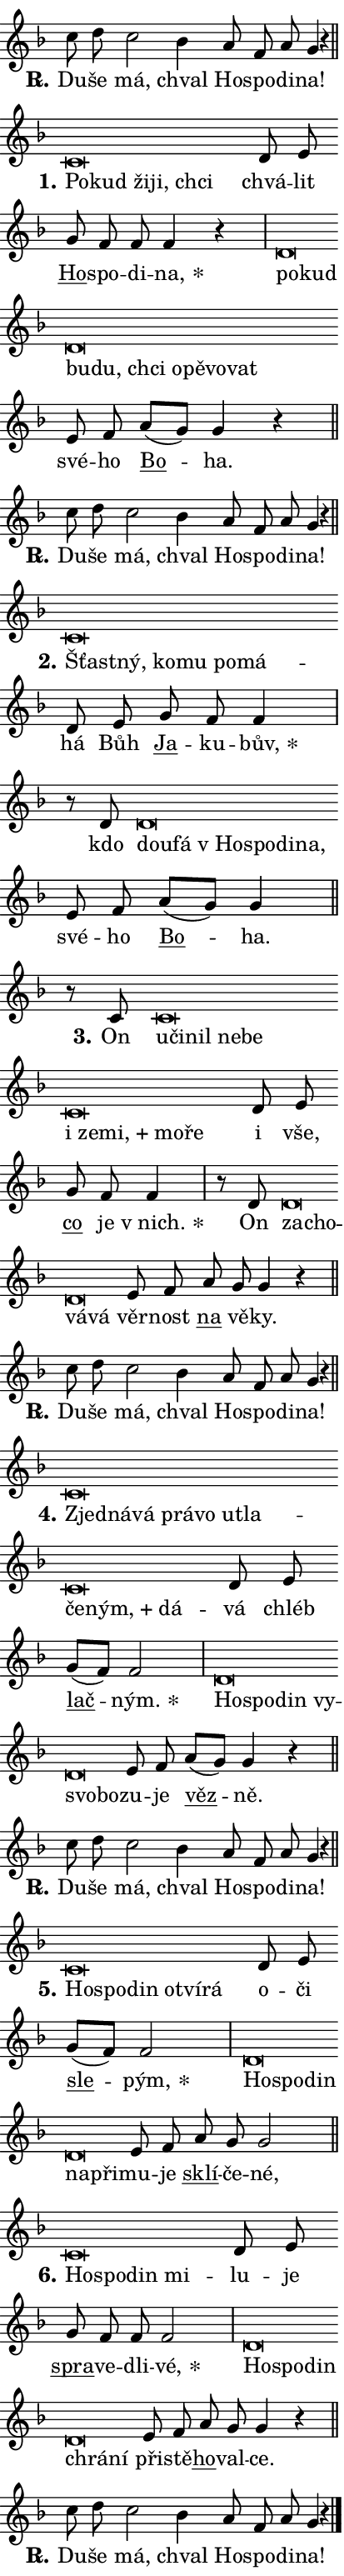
\version "2.24.0"
\header { tagline = "" }
\paper {
  indent = 0\cm
  top-margin = 0\cm
  right-margin = 0.13\cm % to fit lyric hyphens
  bottom-margin = 0\cm
  left-margin = 0\cm
  paper-width = 7\cm
  page-breaking = #ly:one-page-breaking
  system-system-spacing.basic-distance = #11
  score-system-spacing.basic-distance = #11
  ragged-last = ##f
}


%% Author: Thomas Morley
%% https://lists.gnu.org/archive/html/lilypond-user/2020-05/msg00002.html
#(define (line-position grob)
"Returns position of @var[grob} in current system:
   @code{'start}, if at first time-step
   @code{'end}, if at last time-step
   @code{'middle} otherwise
"
  (let* ((col (ly:item-get-column grob))
         (ln (ly:grob-object col 'left-neighbor))
         (rn (ly:grob-object col 'right-neighbor))
         (col-to-check-left (if (ly:grob? ln) ln col))
         (col-to-check-right (if (ly:grob? rn) rn col))
         (break-dir-left
           (and
             (ly:grob-property col-to-check-left 'non-musical #f)
             (ly:item-break-dir col-to-check-left)))
         (break-dir-right
           (and
             (ly:grob-property col-to-check-right 'non-musical #f)
             (ly:item-break-dir col-to-check-right))))
        (cond ((eqv? 1 break-dir-left) 'start)
              ((eqv? -1 break-dir-right) 'end)
              (else 'middle))))

#(define (tranparent-at-line-position vctor)
  (lambda (grob)
  "Relying on @code{line-position} select the relevant enry from @var{vctor}.
Used to determine transparency,"
    (case (line-position grob)
      ((end) (not (vector-ref vctor 0)))
      ((middle) (not (vector-ref vctor 1)))
      ((start) (not (vector-ref vctor 2))))))

noteHeadBreakVisibility =
#(define-music-function (break-visibility)(vector?)
"Makes @code{NoteHead}s transparent relying on @var{break-visibility}"
#{
  \override NoteHead.transparent =
    #(tranparent-at-line-position break-visibility)
#})

#(define delete-ledgers-for-transparent-note-heads
  (lambda (grob)
    "Reads whether a @code{NoteHead} is transparent.
If so this @code{NoteHead} is removed from @code{'note-heads} from
@var{grob}, which is supposed to be @code{LedgerLineSpanner}.
As a result ledgers are not printed for this @code{NoteHead}"
    (let* ((nhds-array (ly:grob-object grob 'note-heads))
           (nhds-list
             (if (ly:grob-array? nhds-array)
                 (ly:grob-array->list nhds-array)
                 '()))
           ;; Relies on the transparent-property being done before
           ;; Staff.LedgerLineSpanner.after-line-breaking is executed.
           ;; This is fragile ...
           (to-keep
             (remove
               (lambda (nhd)
                 (ly:grob-property nhd 'transparent #f))
               nhds-list)))
      ;; TODO find a better method to iterate over grob-arrays, similiar
      ;; to filter/remove etc for lists
      ;; For now rebuilt from scratch
      (set! (ly:grob-object grob 'note-heads)  '())
      (for-each
        (lambda (nhd)
          (ly:pointer-group-interface::add-grob grob 'note-heads nhd))
        to-keep))))

squashNotes = {
  \override NoteHead.X-extent = #'(-0.2 . 0.2)
  \override NoteHead.Y-extent = #'(-0.75 . 0)
  \override NoteHead.stencil =
    #(lambda (grob)
       (let ((pos (ly:grob-property grob 'staff-position)))
         (begin
           (if (< pos -7) (display "ERROR: Lower brevis then expected\n") (display ""))
           (if (<= pos -6) ly:text-interface::print ly:note-head::print))))
}
unSquashNotes = {
  \revert NoteHead.X-extent
  \revert NoteHead.Y-extent
  \revert NoteHead.stencil
}

hideNotes = \noteHeadBreakVisibility #begin-of-line-visible
unHideNotes = \noteHeadBreakVisibility #all-visible

% work-around for resetting accidentals
% https://lilypond.org/doc/v2.23/Documentation/notation/displaying-rhythms#unmetered-music
cadenzaMeasure = {
  \cadenzaOff
  \partial 1024 s1024
  \cadenzaOn
}

#(define-markup-command (accent layout props text) (markup?)
  "Underline accented syllable"
  (interpret-markup layout props
    #{\markup \override #'(offset . 4.3) \underline { #text }#}))

responsum = \markup \concat {
  "R" \hspace #-1.05 \path #0.1 #'((moveto 0 0.07) (lineto 0.9 0.8)) \hspace #0.05 "."
}

spaceSize = #0.6828661417322834 % exact space size for TeX Gyre Schola

\layout {
  \context {
    \Staff
    \remove "Time_signature_engraver"
    \override LedgerLineSpanner.after-line-breaking = #delete-ledgers-for-transparent-note-heads
  }
  \context {
    \Lyrics {
      \override LyricSpace.minimum-distance = \spaceSize
      \override LyricText.font-name = #"TeX Gyre Schola"
      \override LyricText.font-size = 1
      \override StanzaNumber.font-name = #"TeX Gyre Schola Bold"
      \override StanzaNumber.font-size = 1
    }
  }
  \context {
    \Score 
    \override NoteHead.text =
      #(lambda (grob) 
        (let ((pos (ly:grob-property grob 'staff-position)))
          #{\markup {
            \combine
              \halign #-0.55 \raise #(if (= pos -6) 0 0.5) \override #'(thickness . 2) \draw-line #'(3.2 . 0)
              \musicglyph "noteheads.sM1"
          }#}))
  }
}

% magnetic-lyrics.ily
%
%   written by
%     Jean Abou Samra <jean@abou-samra.fr>
%     Werner Lemberg <wl@gnu.org>
%
%   adapted by
%     Jiri Hon <jiri.hon@gmail.com>
%
% Version 2022-Apr-15

% https://www.mail-archive.com/lilypond-user@gnu.org/msg149350.html

#(define (Left_hyphen_pointer_engraver context)
   "Collect syllable-hyphen-syllable occurrences in lyrics and store
them in properties.  This engraver only looks to the left.  For
example, if the lyrics input is @code{foo -- bar}, it does the
following.

@itemize @bullet
@item
Set the @code{text} property of the @code{LyricHyphen} grob between
@q{foo} and @q{bar} to @code{foo}.

@item
Set the @code{left-hyphen} property of the @code{LyricText} grob with
text @q{foo} to the @code{LyricHyphen} grob between @q{foo} and
@q{bar}.
@end itemize

Use this auxiliary engraver in combination with the
@code{lyric-@/text::@/apply-@/magnetic-@/offset!} hook."
   (let ((hyphen #f)
         (text #f))
     (make-engraver
      (acknowledgers
       ((lyric-syllable-interface engraver grob source-engraver)
        (set! text grob)))
      (end-acknowledgers
       ((lyric-hyphen-interface engraver grob source-engraver)
        ;(when (not (grob::has-interface grob 'lyric-space-interface))
          (set! hyphen grob)));)
      ((stop-translation-timestep engraver)
       (when (and text hyphen)
         (ly:grob-set-object! text 'left-hyphen hyphen))
       (set! text #f)
       (set! hyphen #f)))))

#(define (lyric-text::apply-magnetic-offset! grob)
   "If the space between two syllables is less than the value in
property @code{LyricText@/.details@/.squash-threshold}, move the right
syllable to the left so that it gets concatenated with the left
syllable.

Use this function as a hook for
@code{LyricText@/.after-@/line-@/breaking} if the
@code{Left_@/hyphen_@/pointer_@/engraver} is active."
   (let ((hyphen (ly:grob-object grob 'left-hyphen #f)))
     (when hyphen
       (let ((left-text (ly:spanner-bound hyphen LEFT)))
         (when (grob::has-interface left-text 'lyric-syllable-interface)
           (let* ((common (ly:grob-common-refpoint grob left-text X))
                  (this-x-ext (ly:grob-extent grob common X))
                  (left-x-ext
                   (begin
                     ;; Trigger magnetism for left-text.
                     (ly:grob-property left-text 'after-line-breaking)
                     (ly:grob-extent left-text common X)))
                  ;; `delta` is the gap width between two syllables.
                  (delta (- (interval-start this-x-ext)
                            (interval-end left-x-ext)))
                  (details (ly:grob-property grob 'details))
                  (threshold (assoc-get 'squash-threshold details 0.2)))
             (when (< delta threshold)
               (let* (;; We have to manipulate the input text so that
                      ;; ligatures crossing syllable boundaries are not
                      ;; disabled.  For languages based on the Latin
                      ;; script this is essentially a beautification.
                      ;; However, for non-Western scripts it can be a
                      ;; necessity.
                      (lt (ly:grob-property left-text 'text))
                      (rt (ly:grob-property grob 'text))
                      (is-space (grob::has-interface hyphen 'lyric-space-interface))
                      (space (if is-space " " ""))
                      (extra-delta (if is-space spaceSize 0))
                      ;; Append new syllable.
                      (ltrt-space (if (and (string? lt) (string? rt))
                                (string-append lt space rt)
                                (make-concat-markup (list lt space rt))))
                      ;; Right-align `ltrt` to the right side.
                      (ltrt-space-markup (grob-interpret-markup
                               grob
                               (make-translate-markup
                                (cons (interval-length this-x-ext) 0)
                                (make-right-align-markup ltrt-space)))))
                 (begin
                   ;; Don't print `left-text`.
                   (ly:grob-set-property! left-text 'stencil #f)
                   ;; Set text and stencil (which holds all collected
                   ;; syllables so far) and shift it to the left.
                   (ly:grob-set-property! grob 'text ltrt-space)
                   (ly:grob-set-property! grob 'stencil ltrt-space-markup)
                   (ly:grob-translate-axis! grob (- (- delta extra-delta)) X))))))))))


#(define (lyric-hyphen::displace-bounds-first grob)
   ;; Make very sure this callback isn't triggered too early.
   (let ((left (ly:spanner-bound grob LEFT))
         (right (ly:spanner-bound grob RIGHT)))
     (ly:grob-property left 'after-line-breaking)
     (ly:grob-property right 'after-line-breaking)
     (ly:lyric-hyphen::print grob)))

squashThreshold = #0.4

\layout {
  \context {
    \Lyrics
    \consists #Left_hyphen_pointer_engraver
    \override LyricText.after-line-breaking =
      #lyric-text::apply-magnetic-offset!
    \override LyricHyphen.stencil = #lyric-hyphen::displace-bounds-first
    \override LyricText.details.squash-threshold = \squashThreshold
    \override LyricHyphen.minimum-distance = 0
    \override LyricHyphen.minimum-length = \squashThreshold
  }
}

squashText = \override LyricText.details.squash-threshold = 9999
unSquashText = \override LyricText.details.squash-threshold = \squashThreshold

leftText = \override LyricText.self-alignment-X = #LEFT
unLeftText = \revert LyricText.self-alignment-X

starOffset = #(lambda (grob) 
                (let ((x_offset (ly:self-alignment-interface::aligned-on-x-parent grob)))
                  (if (= x_offset 0) 0 (+ x_offset 1.2))))

star = #(define-music-function (syllable)(string?)
"Append star separator at the end of a syllable"
#{
  \once \override LyricText.X-offset = #starOffset
  \lyricmode { \markup {
    #syllable
    \override #'((font-name . "TeX Gyre Schola Bold")) \hspace #0.2 \lower #0.65 \larger "*"
  } }
#})

starAccent = #(define-music-function (syllable)(string?)
"Append star separator at the end of a syllable and make accent"
#{
  \once \override LyricText.X-offset = #starOffset
  \lyricmode { \markup {
    \accent #syllable
    \override #'((font-name . "TeX Gyre Schola Bold")) \hspace #0.2 \lower #0.65 \larger "*"
  } }
#})

breath = #(define-music-function (syllable)(string?)
"Append breathing indicator at the end of a syllable"
#{
  \lyricmode { \markup { #syllable "+" } }
#})

optionalBreath = #(define-music-function (syllable)(string?)
"Append optional breathing indicator at the end of a syllable"
#{
  \lyricmode { \markup { #syllable "(+)" } }
#})


\score {
    <<
        \new Voice = "melody" { \cadenzaOn \key f \major \relative { c''8 d c2 bes4 a8 f a g4 r \cadenzaMeasure \bar "||" \break } }
        \new Lyrics \lyricsto "melody" { \lyricmode { \set stanza = \responsum
Du -- še má, chval Ho -- spo -- di -- na! } }
    >>
    \layout {}
}

\score {
    <<
        \new Voice = "melody" { \cadenzaOn \key f \major \relative { \squashNotes c'\breve*1/16 \hideNotes \breve*1/16 \bar "" \breve*1/16 \bar "" \breve*1/16 \breve*1/16 \bar "" \unHideNotes \unSquashNotes d8 e \bar "" g f f f4 r \cadenzaMeasure \bar "|" \squashNotes d\breve*1/16 \hideNotes \breve*1/16 \bar "" \breve*1/16 \bar "" \breve*1/16 \bar "" \breve*1/16 \bar "" \breve*1/16 \bar "" \breve*1/16 \bar "" \breve*1/16 \breve*1/16 \bar "" \unHideNotes \unSquashNotes e8 f \bar "" a[( g)] g4 r \cadenzaMeasure \bar "||" \break } }
        \new Lyrics \lyricsto "melody" { \lyricmode { \set stanza = "1."
\leftText Po -- \squashText kud ži -- ji, chci \unLeftText \unSquashText chvá -- lit \markup \accent Ho -- spo -- di -- \star na, \leftText po -- \squashText kud bu -- du, chci o -- pě -- vo -- vat \unLeftText \unSquashText své -- ho \markup \accent Bo -- ha. } }
    >>
    \layout {}
}

\score {
    <<
        \new Voice = "melody" { \cadenzaOn \key f \major \relative { c''8 d c2 bes4 a8 f a g4 r \cadenzaMeasure \bar "||" \break } }
        \new Lyrics \lyricsto "melody" { \lyricmode { \set stanza = \responsum
Du -- še má, chval Ho -- spo -- di -- na! } }
    >>
    \layout {}
}

\score {
    <<
        \new Voice = "melody" { \cadenzaOn \key f \major \relative { \squashNotes c'\breve*1/16 \hideNotes \breve*1/16 \bar "" \breve*1/16 \bar "" \breve*1/16 \bar "" \breve*1/16 \breve*1/16 \bar "" \unHideNotes \unSquashNotes d8 e \bar "" g f f4 \cadenzaMeasure \bar "|" r8 d8 \squashNotes d\breve*1/16 \hideNotes \breve*1/16 \bar "" \breve*1/16 \bar "" \breve*1/16 \bar "" \breve*1/16 \breve*1/16 \bar "" \unHideNotes \unSquashNotes e8 f \bar "" a[( g)] g4 \cadenzaMeasure \bar "||" \break } }
        \new Lyrics \lyricsto "melody" { \lyricmode { \set stanza = "2."
\leftText Šťast -- \squashText ný, ko -- mu po -- má -- \unLeftText \unSquashText há Bůh \markup \accent Ja -- ku -- \star bův, kdo \leftText dou -- \squashText fá "v Ho" -- spo -- di -- na, \unLeftText \unSquashText své -- ho \markup \accent Bo -- ha. } }
    >>
    \layout {}
}

\score {
    <<
        \new Voice = "melody" { \cadenzaOn \key f \major \relative { r8 c'8 \squashNotes c\breve*1/16 \hideNotes \breve*1/16 \bar "" \breve*1/16 \bar "" \breve*1/16 \bar "" \breve*1/16 \bar "" \breve*1/16 \bar "" \breve*1/16 \bar "" \breve*1/16 \bar "" \breve*1/16 \breve*1/16 \bar "" \unHideNotes \unSquashNotes d8 e \bar "" g f f4 \cadenzaMeasure \bar "|" r8 d8 \squashNotes d\breve*1/16 \hideNotes \breve*1/16 \bar "" \breve*1/16 \breve*1/16 \bar "" \unHideNotes \unSquashNotes e8 f \bar "" a g g4 r \cadenzaMeasure \bar "||" \break } }
        \new Lyrics \lyricsto "melody" { \lyricmode { \set stanza = "3."
On \leftText u -- \squashText či -- nil ne -- be i ze -- \breath "mi," mo -- ře \unLeftText \unSquashText i vše, \markup \accent co je \star "v nich." On \leftText za -- \squashText cho -- vá -- vá \unLeftText \unSquashText věr -- nost \markup \accent na vě -- ky. } }
    >>
    \layout {}
}

\score {
    <<
        \new Voice = "melody" { \cadenzaOn \key f \major \relative { c''8 d c2 bes4 a8 f a g4 r \cadenzaMeasure \bar "||" \break } }
        \new Lyrics \lyricsto "melody" { \lyricmode { \set stanza = \responsum
Du -- še má, chval Ho -- spo -- di -- na! } }
    >>
    \layout {}
}

\score {
    <<
        \new Voice = "melody" { \cadenzaOn \key f \major \relative { \squashNotes c'\breve*1/16 \hideNotes \breve*1/16 \bar "" \breve*1/16 \bar "" \breve*1/16 \bar "" \breve*1/16 \bar "" \breve*1/16 \bar "" \breve*1/16 \bar "" \breve*1/16 \bar "" \breve*1/16 \breve*1/16 \bar "" \unHideNotes \unSquashNotes d8 e \bar "" g[( f)] f2 \cadenzaMeasure \bar "|" \squashNotes d\breve*1/16 \hideNotes \breve*1/16 \bar "" \breve*1/16 \bar "" \breve*1/16 \bar "" \breve*1/16 \breve*1/16 \bar "" \unHideNotes \unSquashNotes e8 f \bar "" a[( g)] g4 r \cadenzaMeasure \bar "||" \break } }
        \new Lyrics \lyricsto "melody" { \lyricmode { \set stanza = "4."
\leftText Zjed -- \squashText ná -- vá prá -- vo u -- tla -- če -- \breath "ným," dá -- \unLeftText \unSquashText vá chléb \markup \accent lač -- \star ným. \leftText Ho -- \squashText spo -- din vy -- svo -- bo -- \unLeftText \unSquashText zu -- je \markup \accent věz -- ně. } }
    >>
    \layout {}
}

\score {
    <<
        \new Voice = "melody" { \cadenzaOn \key f \major \relative { c''8 d c2 bes4 a8 f a g4 r \cadenzaMeasure \bar "||" \break } }
        \new Lyrics \lyricsto "melody" { \lyricmode { \set stanza = \responsum
Du -- še má, chval Ho -- spo -- di -- na! } }
    >>
    \layout {}
}

\score {
    <<
        \new Voice = "melody" { \cadenzaOn \key f \major \relative { \squashNotes c'\breve*1/16 \hideNotes \breve*1/16 \bar "" \breve*1/16 \bar "" \breve*1/16 \bar "" \breve*1/16 \breve*1/16 \bar "" \unHideNotes \unSquashNotes d8 e \bar "" g[( f)] f2 \cadenzaMeasure \bar "|" \squashNotes d\breve*1/16 \hideNotes \breve*1/16 \bar "" \breve*1/16 \bar "" \breve*1/16 \breve*1/16 \bar "" \unHideNotes \unSquashNotes e8 f \bar "" a g g2 \cadenzaMeasure \bar "||" \break } }
        \new Lyrics \lyricsto "melody" { \lyricmode { \set stanza = "5."
\leftText Ho -- \squashText spo -- din o -- tví -- rá \unLeftText \unSquashText o -- či \markup \accent sle -- \star pým, \leftText Ho -- \squashText spo -- din na -- při -- \unLeftText \unSquashText mu -- je \markup \accent sklí -- če -- né, } }
    >>
    \layout {}
}

\score {
    <<
        \new Voice = "melody" { \cadenzaOn \key f \major \relative { \squashNotes c'\breve*1/16 \hideNotes \breve*1/16 \bar "" \breve*1/16 \breve*1/16 \bar "" \unHideNotes \unSquashNotes d8 e \bar "" g f f f2 \cadenzaMeasure \bar "|" \squashNotes d\breve*1/16 \hideNotes \breve*1/16 \bar "" \breve*1/16 \bar "" \breve*1/16 \breve*1/16 \bar "" \unHideNotes \unSquashNotes e8 f \bar "" a g g4 r \cadenzaMeasure \bar "||" \break } }
        \new Lyrics \lyricsto "melody" { \lyricmode { \set stanza = "6."
\leftText Ho -- \squashText spo -- din mi -- \unLeftText \unSquashText lu -- je \markup \accent spra -- ve -- dli -- \star vé, \leftText Ho -- \squashText spo -- din chrá -- ní \unLeftText \unSquashText při -- stě -- \markup \accent ho -- val -- ce. } }
    >>
    \layout {}
}

\score {
    <<
        \new Voice = "melody" { \cadenzaOn \key f \major \relative { c''8 d c2 bes4 a8 f a g4 r \cadenzaMeasure \bar "||" \break } \bar "|." }
        \new Lyrics \lyricsto "melody" { \lyricmode { \set stanza = \responsum
Du -- še má, chval Ho -- spo -- di -- na! } }
    >>
    \layout {}
}
